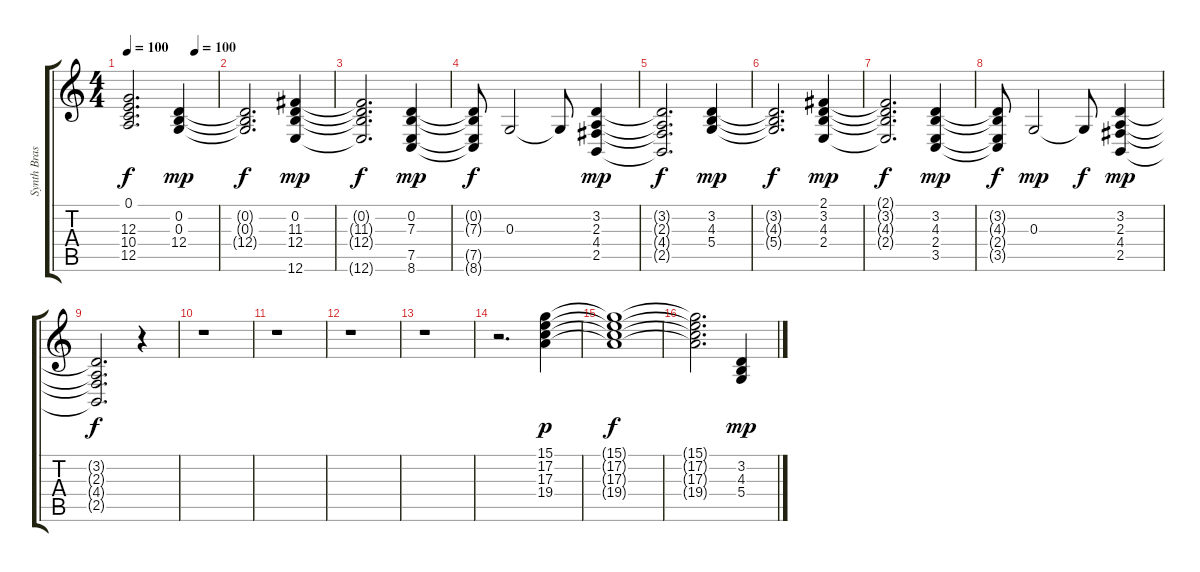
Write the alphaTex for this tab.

\track ("Synth Brass" "Synth Bras") {instrument synthstrings1}
\staff {score tabs}
\tuning (E4 B3 G3 D3 A2 E2) {hide}
\ts (4 4)
\tempo 100
\tempo (100 0.75)
\clef g2
\ks c
(0.1{t} 12.3{t} 10.4{t} 12.5{t}).2{d dy f} (0.2 0.3 12.4).4{dy mp volume 16} |
(0.2{t} 0.3{t} 12.4{t}).2{d dy f} (0.2 11.3 12.4 12.6).4{dy mp} |
(0.2{t} 11.3{t} 12.4{t} 12.6{t}).2{d dy f} (0.2 7.3 7.5 8.6).4{dy mp} |
(0.2{t} 7.3{t} 7.5{t} 8.6{t}).8{dy f} 0.3.2 0.3{t}.8 (3.2 2.3 4.4 2.5).4{dy mp} |
(3.2{t} 2.3{t} 4.4{t} 2.5{t}).2{d dy f} (3.2 4.3 5.4).4{dy mp} |
(3.2{t} 4.3{t} 5.4{t}).2{d dy f} (2.1 3.2 4.3 2.4).4{dy mp} |
(2.1{t} 3.2{t} 4.3{t} 2.4{t}).2{d dy f} (3.2 4.3 2.4 3.5).4{dy mp} |
(3.2{t} 4.3{t} 2.4{t} 3.5{t}).8{dy f} 0.3.2{dy mp} 0.3{t}.8{dy f} (3.2 2.3 4.4 2.5).4{dy mp} |
(3.2{t} 2.3{t} 4.4{t} 2.5{t}).2{d dy f} r.4 |
r.1 |
r.1 |
r.1 |
r.1 |
r.2{d} (15.1 17.2 17.3 19.4).4{dy p} |
(15.1{t} 17.2{t} 17.3{t} 19.4{t}).1{dy f} |
(15.1{t} 17.2{t} 17.3{t} 19.4{t}).2{d} (3.2 4.3 5.4).4{dy mp volume 16}
